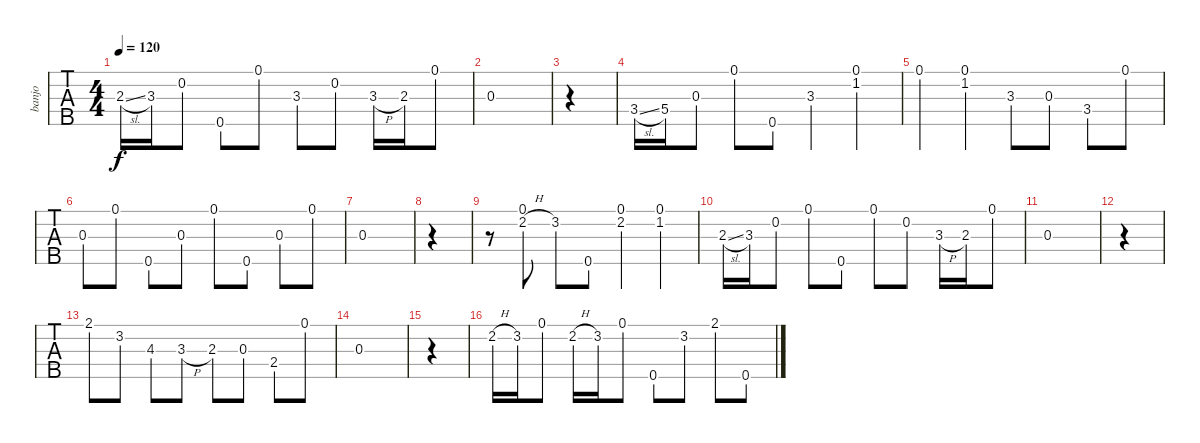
\track ("banjo" "banjo") {instrument acousticguitarsteel}
\staff {tabs}
\tuning (D4 B3 G3 D3 G4) {hide}
\ts (4 4)
\tempo 120
\clef g2
\ks c
2.3{sl}.16{dy f} 3.3.16 0.2.8 0.5.8 0.1.8 3.3.8 0.2.8 3.3{h}.16 2.3.16 0.1.8 |
0.3.1 |
|
3.4{sl}.16 5.4.16 0.3.8 0.1.8 0.5.8 3.3.4 (0.1 1.2).4 |
0.1.4 (0.1 1.2).4 3.3.8 0.3.8 3.4.8 0.1.8 |
0.3.8 0.1.8 0.5.8 0.3.8 0.1.8 0.5.8 0.3.8 0.1.8 |
0.3.1 |
|
r.8 (0.1 2.2{h}).8 3.2.8 0.5.8 (0.1 2.2).4 (0.1 1.2).4 |
2.3{sl}.16 3.3.16 0.2.8 0.1.8 0.5.8 0.1.8 0.2.8 3.3{h}.16 2.3.16 0.1.8 |
0.3.1 |
|
2.1.8 3.2.8 4.3.8 3.3{h}.8 2.3.8 0.3.8 2.4.8 0.1.8 |
0.3.1 |
|
2.2{h}.16 3.2.16 0.1.8 2.2{h}.16 3.2.16 0.1.8 0.5.8 3.2.8 2.1.8 0.5.8
